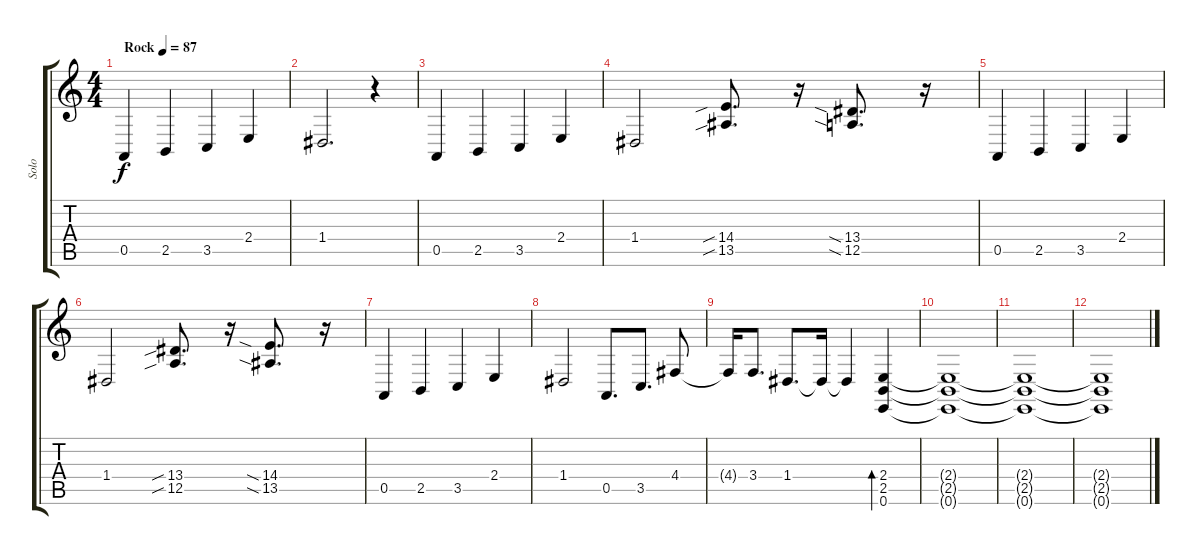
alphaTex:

\track ("Solo" "Solo") {instrument drawbarorgan}
\staff {score tabs}
\tuning (E4 B3 G3 D3 A2 E2) {hide}
\ts (4 4)
\tempo (87 "Rock")
\clef g2
\ks c
0.5.4{dy f instrument drawbarorgan} 2.5.4 3.5.4 2.4.4 |
1.4.2{d} r.4 |
0.5.4 2.5.4 3.5.4 2.4.4 |
1.4.2 (14.4{sib} 13.5{sib}).8{d} r.16 (13.4{sia} 12.5{sia}).8{d} r.16 |
0.5.4 2.5.4 3.5.4 2.4.4 |
1.4.2 (13.4{sib} 12.5{sib}).8{d} r.16 (14.4{sia} 13.5{sia}).8{d} r.16 |
0.5.4 2.5.4 3.5.4 2.4.4 |
1.4.2 0.5.8{d} 3.5.8{d} 4.4.8 |
4.4{t}.16 3.4.8{d} 1.4.8{d} 1.4{t}.16 1.4{t}.4 (2.4 2.5 0.6).4{bd 240} |
(2.4{t} 2.5{t} 0.6{t}).1 |
(2.4{t} 2.5{t} 0.6{t}).1 |
(2.4{t} 2.5{t} 0.6{t}).1
